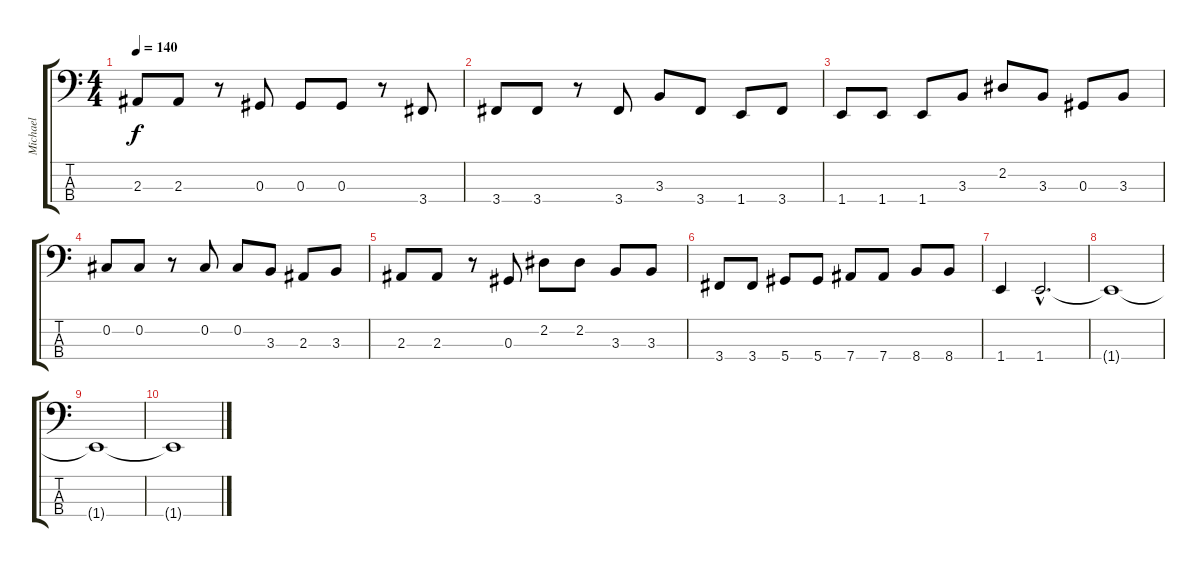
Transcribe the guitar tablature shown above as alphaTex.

\track ("Michael" "Michael") {instrument electricbassfinger}
\staff {score tabs}
\tuning (Gb2 Db2 Ab1 Eb1) {hide}
\ts (4 4)
\tempo 140
\clef f4
\ks c
2.3.8{dy f} 2.3.8 r.8 0.3.8 0.3.8 0.3.8 r.8 3.4.8 |
3.4.8 3.4.8 r.8 3.4.8 3.3.8 3.4.8 1.4.8 3.4.8 |
1.4.8 1.4.8 1.4.8 3.3.8 2.2.8 3.3.8 0.3.8 3.3.8 |
0.2.8 0.2.8 r.8 0.2.8 0.2.8 3.3.8 2.3.8 3.3.8 |
2.3.8 2.3.8 r.8 0.3.8 2.2.8 2.2.8 3.3.8 3.3.8 |
3.4.8 3.4.8 5.4.8 5.4.8 7.4.8 7.4.8 8.4.8 8.4.8 |
1.4.4 1.4{hac}.2{d} |
1.4{t}.1 |
1.4{t}.1 |
1.4{t}.1
